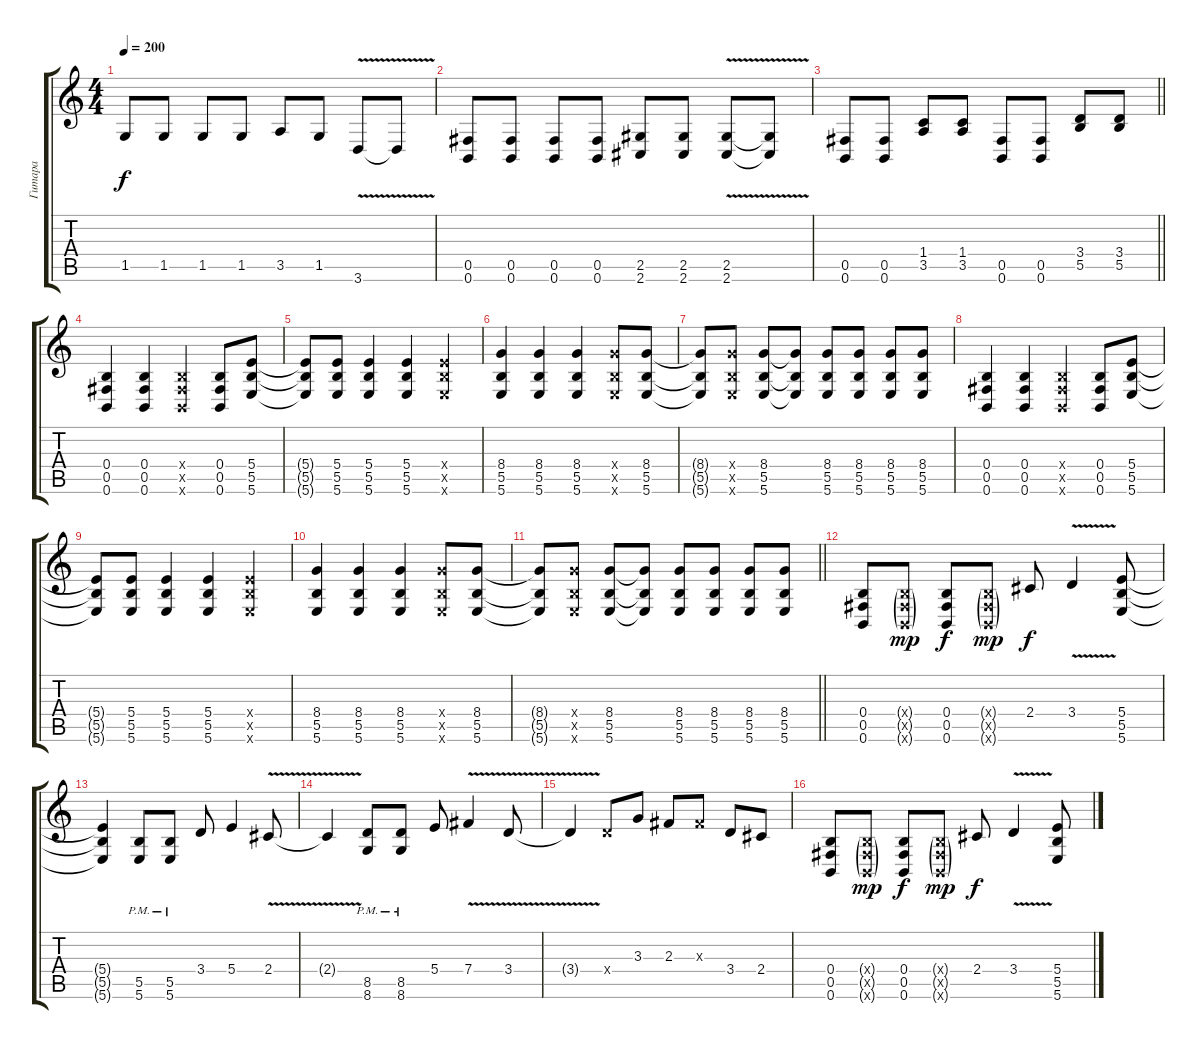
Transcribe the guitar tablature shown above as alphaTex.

\track ("Гитара" "Гитара") {instrument distortionguitar}
\staff {score tabs}
\tuning (Db4 Ab3 E3 B2 Gb2 B1) {hide}
\ts (4 4)
\tempo 200
\clef g2
\ks c
1.5.8{dy f} 1.5.8 1.5.8 1.5.8 3.5.8 1.5.8 3.6{v}.8 3.6{t}.8 |
(0.5 0.6).8 (0.5 0.6).8 (0.5 0.6).8 (0.5 0.6).8 (2.5 2.6).8 (2.5 2.6).8 (2.5{v} 2.6{v}).8 (2.5{t} 2.6{t}).8 |
\barLineRight lightlight
(0.5 0.6).8 (0.5 0.6).8 (1.4 3.5).8 (1.4 3.5).8 (0.5 0.6).8 (0.5 0.6).8 (3.4 5.5).8 (3.4 5.5).8 |
\section ("" "")
(0.4 0.5 0.6).4 (0.4 0.5 0.6).4 (0.4{x} 0.5{x} 0.6{x}).4 (0.4 0.5 0.6).8 (5.4 5.5 5.6).8 |
(5.4{t} 5.5{t} 5.6{t}).8 (5.4 5.5 5.6).8 (5.4 5.5 5.6).4 (5.4 5.5 5.6).4 (5.4{x} 5.5{x} 5.6{x}).4 |
(8.4 5.5 5.6).4 (8.4 5.5 5.6).4 (8.4 5.5 5.6).4 (8.4{x} 5.5{x} 5.6{x}).8 (8.4 5.5 5.6).8 |
(8.4{t} 5.5{t} 5.6{t}).8 (8.4{x} 5.5{x} 5.6{x}).8 (8.4 5.5 5.6).8 (8.4{t} 5.5{t} 5.6{t}).8 (8.4 5.5 5.6).8 (8.4 5.5 5.6).8 (8.4 5.5 5.6).8 (8.4 5.5 5.6).8 |
(0.4 0.5 0.6).4 (0.4 0.5 0.6).4 (0.4{x} 0.5{x} 0.6{x}).4 (0.4 0.5 0.6).8 (5.4 5.5 5.6).8 |
(5.4{t} 5.5{t} 5.6{t}).8 (5.4 5.5 5.6).8 (5.4 5.5 5.6).4 (5.4 5.5 5.6).4 (5.4{x} 5.5{x} 5.6{x}).4 |
(8.4 5.5 5.6).4 (8.4 5.5 5.6).4 (8.4 5.5 5.6).4 (8.4{x} 5.5{x} 5.6{x}).8 (8.4 5.5 5.6).8 |
\barLineRight lightlight
(8.4{t} 5.5{t} 5.6{t}).8 (8.4{x} 5.5{x} 5.6{x}).8 (8.4 5.5 5.6).8 (8.4{t} 5.5{t} 5.6{t}).8 (8.4 5.5 5.6).8 (8.4 5.5 5.6).8 (8.4 5.5 5.6).8 (8.4 5.5 5.6).8 |
\section ("" "")
(0.4 0.5 0.6).8 (0.4{g x} 0.5{g x} 0.6{g x}).8{dy mp} (0.4 0.5 0.6).8{dy f} (0.4{g x} 0.5{g x} 0.6{g x}).8{dy mp} 2.4.8{dy f} 3.4{v}.4 (5.4 5.5 5.6).8 |
(5.4{t} 5.5{t} 5.6{t}).4 (5.5{pm} 5.6{pm}).8 (5.5{pm} 5.6{pm}).8 3.4.8 5.4.4 2.4{v}.8 |
2.4{t}.4 (8.5{pm} 8.6{pm}).8 (8.5{pm} 8.6{pm}).8 5.4.8 7.4{v}.4 3.4{v}.8 |
3.4{t}.4 3.4{x}.8 3.3.8 2.3.8 2.3{x}.8 3.4.8 2.4.8 |
(0.4 0.5 0.6).8 (0.4{g x} 0.5{g x} 0.6{g x}).8{dy mp} (0.4 0.5 0.6).8{dy f} (0.4{g x} 0.5{g x} 0.6{g x}).8{dy mp} 2.4.8{dy f} 3.4{v}.4 (5.4 5.5 5.6).8
